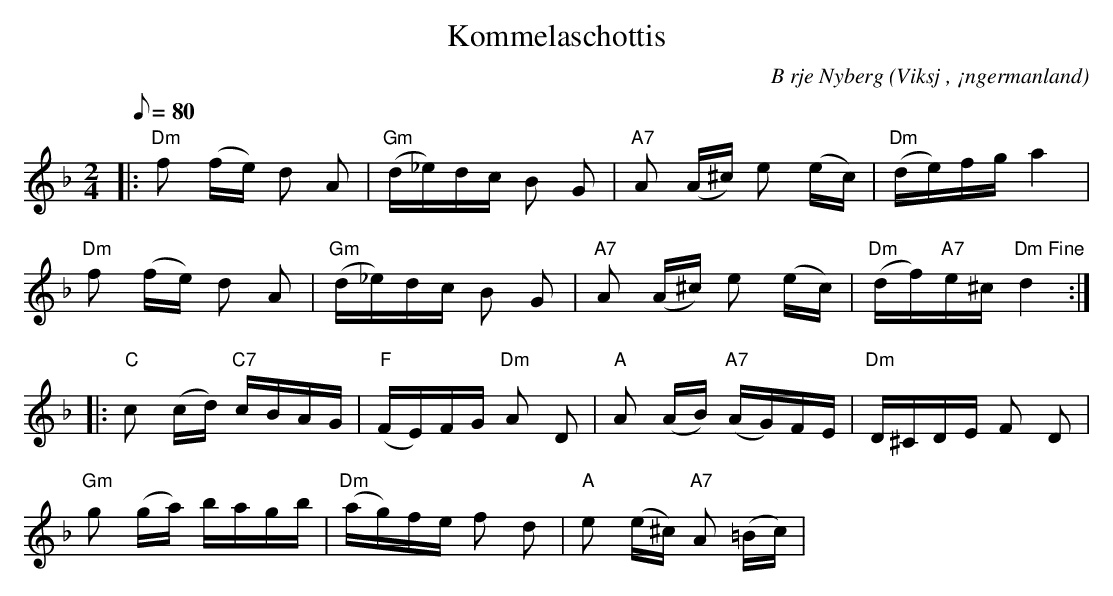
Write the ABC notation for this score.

X:1
T:Kommelaschottis
C:B rje Nyberg
O:Viksj , ¡ngermanland
M:2/4
L:1/8
Q:80
K:Dm
|: "Dm"f (f/2e/2) d A | "Gm"(d/2_e/2)d/2c/2 B G | "A7"A (A/2^c/2) e (e/2c/2) |"Dm"(d/2e/2)f/2g/2 a2 |
"Dm"f (f/2e/2) d A | "Gm" (d/2_e/2)d/2c/2 B G | "A7"A (A/2^c/2) e (e/2c/2) | "Dm"(d/2f/2)"A7"e/2^c/2 "Dm Fine"d2::
"C"c (c/2d/2) "C7"c/2B/2A/2G/2 | "F"(F/2E/2)F/2G/2 "Dm"A D | "A"A (A/2B/2) "A7"(A/2G/2)F/2E/2 | "Dm"D/2^C/2D/2E/2 F D |
"Gm"g (g/2a/2) b/2a/2g/2b/2 | "Dm"(a/2g/2)f/2e/2 f d | "A"e (e/2^c/2) "A7"A (=B/2c/2) |
